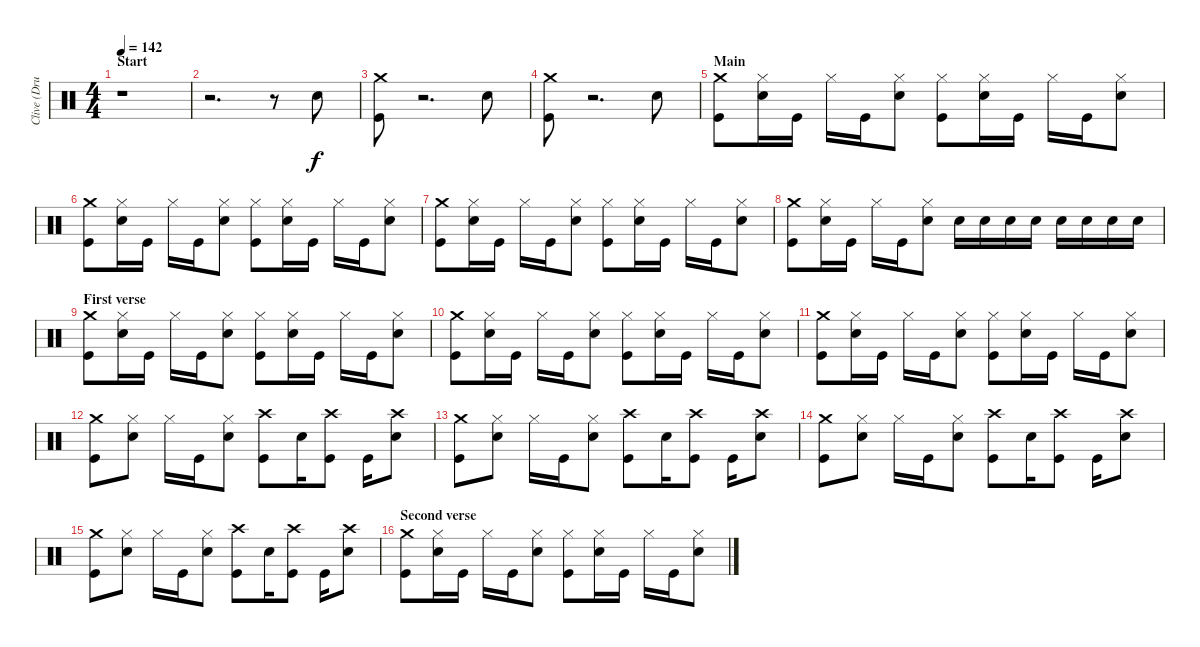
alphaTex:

\track ("Clive (Drums)" "Clive (Dru") {instrument percussion}
\staff {score}
\articulation defaults
\ts (4 4)
\section ("" "Start")
\tempo 142
\clef neutral
\ks c
r.1{dy f} |
r.2{d} r.8 "Snare (hit) 2".8 |
("Crash medium (hit)" "Kick (hit)").8 r.2{d} "Snare (hit) 2".8 |
("Crash medium (hit)" "Kick (hit)").8 r.2{d} "Snare (hit) 2".8 |
\section ("" "Main")
("Crash medium (hit)" "Kick (hit)").8 ("Hi-Hat (closed)" "Snare (hit) 2").16 "Kick (hit)".16 "Hi-Hat (closed)".16 "Kick (hit)".16 ("Hi-Hat (closed)" "Snare (hit) 2").8 ("Hi-Hat (closed)" "Kick (hit)").8 ("Hi-Hat (closed)" "Snare (hit) 2").16 "Kick (hit)".16 "Hi-Hat (closed)".16 "Kick (hit)".16 ("Hi-Hat (closed)" "Snare (hit) 2").8 |
("Crash medium (hit)" "Kick (hit)").8 ("Hi-Hat (closed)" "Snare (hit) 2").16 "Kick (hit)".16 "Hi-Hat (closed)".16 "Kick (hit)".16 ("Hi-Hat (closed)" "Snare (hit) 2").8 ("Hi-Hat (closed)" "Kick (hit)").8 ("Hi-Hat (closed)" "Snare (hit) 2").16 "Kick (hit)".16 "Hi-Hat (closed)".16 "Kick (hit)".16 ("Hi-Hat (closed)" "Snare (hit) 2").8 |
("Crash medium (hit)" "Kick (hit)").8 ("Hi-Hat (closed)" "Snare (hit) 2").16 "Kick (hit)".16 "Hi-Hat (closed)".16 "Kick (hit)".16 ("Hi-Hat (closed)" "Snare (hit) 2").8 ("Hi-Hat (closed)" "Kick (hit)").8 ("Hi-Hat (closed)" "Snare (hit) 2").16 "Kick (hit)".16 "Hi-Hat (closed)".16 "Kick (hit)".16 ("Hi-Hat (closed)" "Snare (hit) 2").8 |
("Crash medium (hit)" "Kick (hit)").8 ("Hi-Hat (closed)" "Snare (hit) 2").16 "Kick (hit)".16 "Hi-Hat (closed)".16 "Kick (hit)".16 ("Hi-Hat (closed)" "Snare (hit) 2").8 "Snare (hit) 2".16 "Snare (hit) 2".16 "Snare (hit) 2".16 "Snare (hit) 2".16 "Snare (hit) 2".16 "Snare (hit) 2".16 "Snare (hit) 2".16 "Snare (hit) 2".16 |
\section ("" "First verse")
("Crash medium (hit)" "Kick (hit)").8 ("Hi-Hat (closed)" "Snare (hit) 2").16 "Kick (hit)".16 "Hi-Hat (closed)".16 "Kick (hit)".16 ("Hi-Hat (closed)" "Snare (hit) 2").8 ("Hi-Hat (closed)" "Kick (hit)").8 ("Hi-Hat (closed)" "Snare (hit) 2").16 "Kick (hit)".16 "Hi-Hat (closed)".16 "Kick (hit)".16 ("Hi-Hat (closed)" "Snare (hit) 2").8 |
("Crash medium (hit)" "Kick (hit)").8 ("Hi-Hat (closed)" "Snare (hit) 2").16 "Kick (hit)".16 "Hi-Hat (closed)".16 "Kick (hit)".16 ("Hi-Hat (closed)" "Snare (hit) 2").8 ("Hi-Hat (closed)" "Kick (hit)").8 ("Hi-Hat (closed)" "Snare (hit) 2").16 "Kick (hit)".16 "Hi-Hat (closed)".16 "Kick (hit)".16 ("Hi-Hat (closed)" "Snare (hit) 2").8 |
("Crash medium (hit)" "Kick (hit)").8 ("Hi-Hat (closed)" "Snare (hit) 2").16 "Kick (hit)".16 "Hi-Hat (closed)".16 "Kick (hit)".16 ("Hi-Hat (closed)" "Snare (hit) 2").8 ("Hi-Hat (closed)" "Kick (hit)").8 ("Hi-Hat (closed)" "Snare (hit) 2").16 "Kick (hit)".16 "Hi-Hat (closed)".16 "Kick (hit)".16 ("Hi-Hat (closed)" "Snare (hit) 2").8 |
("Crash medium (hit)" "Kick (hit)").8 ("Hi-Hat (closed)" "Snare (hit) 2").8 "Hi-Hat (closed)".16 "Kick (hit)".16 ("Hi-Hat (closed)" "Snare (hit) 2").8 ("Crash high (hit)" "Kick (hit)").8 "Snare (hit) 2".16 ("Crash high (hit)" "Kick (hit)").8 "Kick (hit)".16 ("Crash high (hit)" "Snare (hit) 2").8 |
("Crash medium (hit)" "Kick (hit)").8 ("Hi-Hat (closed)" "Snare (hit) 2").8 "Hi-Hat (closed)".16 "Kick (hit)".16 ("Hi-Hat (closed)" "Snare (hit) 2").8 ("Crash high (hit)" "Kick (hit)").8 "Snare (hit) 2".16 ("Crash high (hit)" "Kick (hit)").8 "Kick (hit)".16 ("Crash high (hit)" "Snare (hit) 2").8 |
("Crash medium (hit)" "Kick (hit)").8 ("Hi-Hat (closed)" "Snare (hit) 2").8 "Hi-Hat (closed)".16 "Kick (hit)".16 ("Hi-Hat (closed)" "Snare (hit) 2").8 ("Crash high (hit)" "Kick (hit)").8 "Snare (hit) 2".16 ("Crash high (hit)" "Kick (hit)").8 "Kick (hit)".16 ("Crash high (hit)" "Snare (hit) 2").8 |
("Crash medium (hit)" "Kick (hit)").8 ("Hi-Hat (closed)" "Snare (hit) 2").8 "Hi-Hat (closed)".16 "Kick (hit)".16 ("Hi-Hat (closed)" "Snare (hit) 2").8 ("Crash high (hit)" "Kick (hit)").8 "Snare (hit) 2".16 ("Crash high (hit)" "Kick (hit)").8 "Kick (hit)".16 ("Crash high (hit)" "Snare (hit) 2").8 |
\section ("" "Second verse")
("Crash medium (hit)" "Kick (hit)").8 ("Hi-Hat (closed)" "Snare (hit) 2").16 "Kick (hit)".16 "Hi-Hat (closed)".16 "Kick (hit)".16 ("Hi-Hat (closed)" "Snare (hit) 2").8 ("Hi-Hat (closed)" "Kick (hit)").8 ("Hi-Hat (closed)" "Snare (hit) 2").16 "Kick (hit)".16 "Hi-Hat (closed)".16 "Kick (hit)".16 ("Hi-Hat (closed)" "Snare (hit) 2").8
